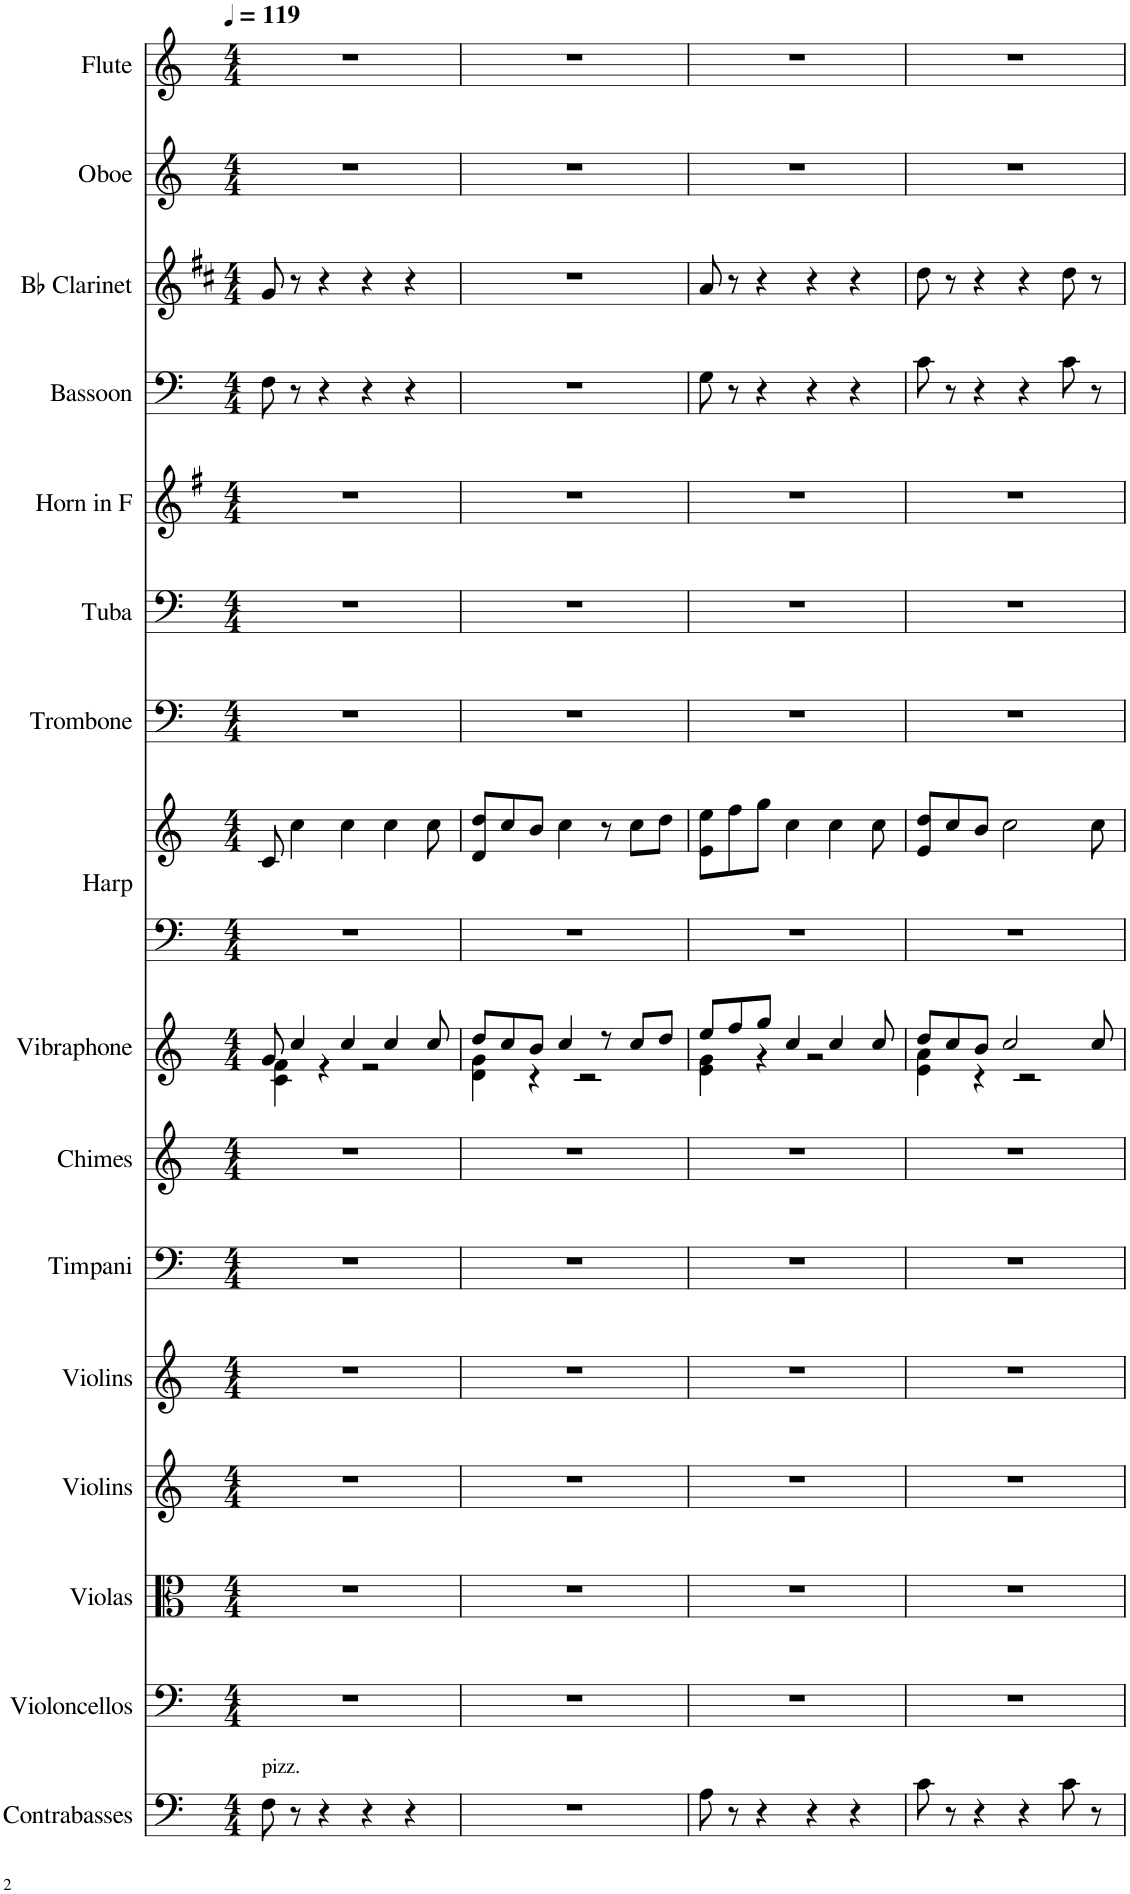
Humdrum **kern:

**kern	**kern	**kern	**kern	**kern	**kern	**kern	**kern	**kern	**kern	**kern	**kern	**kern	**kern	**kern	**kern	**kern
*part16	*part15	*part14	*part13	*part12	*part11	*part10	*part9	*part8	*part8	*part7	*part6	*part5	*part4	*part3	*part2	*part1
*staff17	*staff16	*staff15	*staff14	*staff13	*staff12	*staff11	*staff10	*staff9	*staff8	*staff7	*staff6	*staff5	*staff4	*staff3	*staff2	*staff1
*I"Contrabasses	*I"Violoncellos	*I"Violas	*I"Violins	*I"Violins	*I"Timpani	*I"Chimes	*I"Vibraphone	*I"Harp	*	*I"Trombone	*I"Tuba	*I"Horn in F	*I"Bassoon	*I"Bb Clarinet	*I"Oboe	*I"Flute
*I'Cbs.	*I'Vcs.	*I'Vlas.	*I'Vlns.	*I'Vlns.	*I'Timp.	*I'Cme.	*I'Vib.	*I'Hrp.	*	*I'Tbn.	*I'Tba.	*	*I'Bsn.	*I'Bb Cl.	*I'Ob.	*I'Fl.
*clefF4	*clefF4	*clefC3	*clefG2	*clefG2	*clefF4	*clefG2	*clefG2	*clefF4	*clefG2	*clefF4	*clefF4	*clefG2	*clefF4	*clefG2	*clefG2	*clefG2
*Trd7c12	*	*	*	*	*	*	*	*	*	*	*	*Trd4c7	*	*Trd1c2	*	*
*k[]	*k[]	*k[]	*k[]	*k[]	*k[]	*k[]	*k[]	*k[]	*k[]	*k[]	*k[]	*k[f#]	*k[]	*k[f#c#]	*k[]	*k[]
*M4/4	*M4/4	*M4/4	*M4/4	*M4/4	*M4/4	*M4/4	*M4/4	*M4/4	*M4/4	*M4/4	*M4/4	*M4/4	*M4/4	*M4/4	*M4/4	*M4/4
*MM119	*MM119	*MM119	*MM119	*MM119	*MM119	*MM119	*MM119	*MM119	*MM119	*MM119	*MM119	*MM119	*MM119	*MM119	*MM119	*MM119
=1	=1	=1	=1	=1	=1	=1	=1	=1	=1	=1	=1	=1	=1	=1	=1	=1
*	*	*	*	*	*	*	*^	*	*	*	*	*	*	*	*	*
!LO:TX:a:t=pizz.	!	!	!	!	!	!	!	!	!	!	!	!	!	!	!	!	!
8F\	1r	1r	1r	1r	1r	1r	8g/	4c\ 4f\	1r	8c/	1r	1r	1r	8F\	8g/	1r	1r
8r	.	.	.	.	.	.	4cc/	.	.	4cc\	.	.	.	8r	8r	.	.
4r	.	.	.	.	.	.	.	4r	.	.	.	.	.	4r	4r	.	.
.	.	.	.	.	.	.	4cc/	.	.	4cc\	.	.	.	.	.	.	.
4r	.	.	.	.	.	.	.	2r	.	.	.	.	.	4r	4r	.	.
.	.	.	.	.	.	.	4cc/	.	.	4cc\	.	.	.	.	.	.	.
4r	.	.	.	.	.	.	.	.	.	.	.	.	.	4r	4r	.	.
.	.	.	.	.	.	.	8cc/	.	.	8cc\	.	.	.	.	.	.	.
=2	=2	=2	=2	=2	=2	=2	=2	=2	=2	=2	=2	=2	=2	=2	=2	=2	=2
1r	1r	1r	1r	1r	1r	1r	8dd/L	4d\ 4g\	1r	8d/ 8dd/L	1r	1r	1r	1r	1r	1r	1r
.	.	.	.	.	.	.	8cc/	.	.	8cc/	.	.	.	.	.	.	.
.	.	.	.	.	.	.	8b/J	4r	.	8b/J	.	.	.	.	.	.	.
.	.	.	.	.	.	.	4cc/	.	.	4cc\	.	.	.	.	.	.	.
.	.	.	.	.	.	.	.	2r	.	.	.	.	.	.	.	.	.
.	.	.	.	.	.	.	8r	.	.	8r	.	.	.	.	.	.	.
.	.	.	.	.	.	.	8cc/L	.	.	8cc\L	.	.	.	.	.	.	.
.	.	.	.	.	.	.	8dd/J	.	.	8dd\J	.	.	.	.	.	.	.
=3	=3	=3	=3	=3	=3	=3	=3	=3	=3	=3	=3	=3	=3	=3	=3	=3	=3
8A\	1r	1r	1r	1r	1r	1r	8ee/L	4e\ 4g\	1r	8e\ 8ee\L	1r	1r	1r	8G\	8a/	1r	1r
8r	.	.	.	.	.	.	8ff/	.	.	8ff\	.	.	.	8r	8r	.	.
4r	.	.	.	.	.	.	8gg/J	4r	.	8gg\J	.	.	.	4r	4r	.	.
.	.	.	.	.	.	.	4cc/	.	.	4cc\	.	.	.	.	.	.	.
4r	.	.	.	.	.	.	.	2r	.	.	.	.	.	4r	4r	.	.
.	.	.	.	.	.	.	4cc/	.	.	4cc\	.	.	.	.	.	.	.
4r	.	.	.	.	.	.	.	.	.	.	.	.	.	4r	4r	.	.
.	.	.	.	.	.	.	8cc/	.	.	8cc\	.	.	.	.	.	.	.
=4	=4	=4	=4	=4	=4	=4	=4	=4	=4	=4	=4	=4	=4	=4	=4	=4	=4
8c\	1r	1r	1r	1r	1r	1r	8dd/L	4e\ 4a\	1r	8e/ 8dd/L	1r	1r	1r	8c\	8dd\	1r	1r
8r	.	.	.	.	.	.	8cc/	.	.	8cc/	.	.	.	8r	8r	.	.
4r	.	.	.	.	.	.	8b/J	4r	.	8b/J	.	.	.	4r	4r	.	.
.	.	.	.	.	.	.	2cc/	.	.	2cc\	.	.	.	.	.	.	.
4r	.	.	.	.	.	.	.	2r	.	.	.	.	.	4r	4r	.	.
8c\	.	.	.	.	.	.	.	.	.	.	.	.	.	8c\	8dd\	.	.
8r	.	.	.	.	.	.	8cc/	.	.	8cc\	.	.	.	8r	8r	.	.
*	*	*	*	*	*	*	*v	*v	*	*	*	*	*	*	*	*	*
=	=	=	=	=	=	=	=	=	=	=	=	=	=	=	=	=
*-	*-	*-	*-	*-	*-	*-	*-	*-	*-	*-	*-	*-	*-	*-	*-	*-
